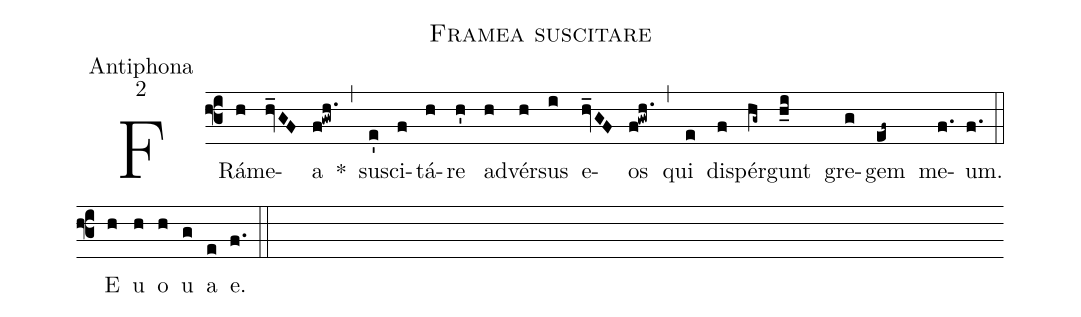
name:Framea suscitare;
office-part:Antiphona;
mode:2;
%%
(f3) FRá(h)me(hv_GF)a(f!gwh.) *(,) su(e')sci(f)tá(h)re(h') ad(h)vér(h)sus(i) e(hv_GF)os(f!gwh.) (,) qui(e) di(f)spér(hg~)gunt(h_i) gre(g)gem(ef~) me(f.)um.(f.) (::) <eu>E(h) u(h) o(h) u(g) a(e) e.</eu>(f.) (::)
